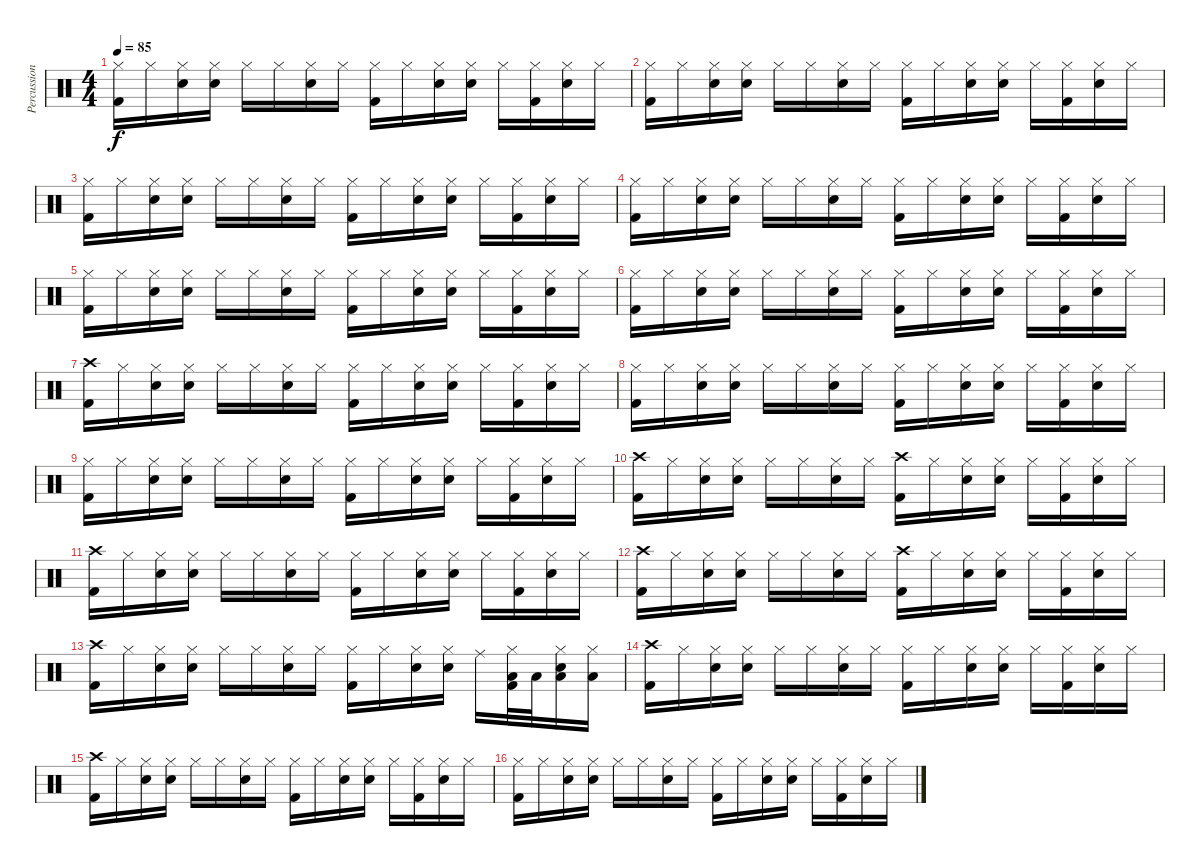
\track ("Percussion" "Percussion") {instrument percussion}
\staff {score}
\articulation defaults
\ts (4 4)
\tempo 85
\clef neutral
\ks c
("Hi-Hat (closed)" "Kick (hit) 2").16{dy f} "Hi-Hat (closed)".16 ("Hi-Hat (closed)" "Electric Snare (hit)").16 ("Hi-Hat (closed)" "Electric Snare (hit)").16 "Hi-Hat (closed)".16 "Hi-Hat (closed)".16 ("Hi-Hat (closed)" "Electric Snare (hit)").16 "Hi-Hat (closed)".16 ("Hi-Hat (closed)" "Kick (hit) 2").16 "Hi-Hat (closed)".16 ("Hi-Hat (closed)" "Electric Snare (hit)").16 ("Hi-Hat (closed)" "Electric Snare (hit)").16 "Hi-Hat (closed)".16 ("Hi-Hat (closed)" "Kick (hit) 2").16 ("Hi-Hat (closed)" "Electric Snare (hit)").16 "Hi-Hat (closed)".16 |
("Hi-Hat (closed)" "Kick (hit) 2").16 "Hi-Hat (closed)".16 ("Hi-Hat (closed)" "Electric Snare (hit)").16 ("Hi-Hat (closed)" "Electric Snare (hit)").16 "Hi-Hat (closed)".16 "Hi-Hat (closed)".16 ("Hi-Hat (closed)" "Electric Snare (hit)").16 "Hi-Hat (closed)".16 ("Hi-Hat (closed)" "Kick (hit) 2").16 "Hi-Hat (closed)".16 ("Hi-Hat (closed)" "Electric Snare (hit)").16 ("Hi-Hat (closed)" "Electric Snare (hit)").16 "Hi-Hat (closed)".16 ("Hi-Hat (closed)" "Kick (hit) 2").16 ("Hi-Hat (closed)" "Electric Snare (hit)").16 "Hi-Hat (closed)".16 |
("Hi-Hat (closed)" "Kick (hit) 2").16 "Hi-Hat (closed)".16 ("Hi-Hat (closed)" "Electric Snare (hit)").16 ("Hi-Hat (closed)" "Electric Snare (hit)").16 "Hi-Hat (closed)".16 "Hi-Hat (closed)".16 ("Hi-Hat (closed)" "Electric Snare (hit)").16 "Hi-Hat (closed)".16 ("Hi-Hat (closed)" "Kick (hit) 2").16 "Hi-Hat (closed)".16 ("Hi-Hat (closed)" "Electric Snare (hit)").16 ("Hi-Hat (closed)" "Electric Snare (hit)").16 "Hi-Hat (closed)".16 ("Hi-Hat (closed)" "Kick (hit) 2").16 ("Hi-Hat (closed)" "Electric Snare (hit)").16 "Hi-Hat (closed)".16 |
("Hi-Hat (closed)" "Kick (hit) 2").16 "Hi-Hat (closed)".16 ("Hi-Hat (closed)" "Electric Snare (hit)").16 ("Hi-Hat (closed)" "Electric Snare (hit)").16 "Hi-Hat (closed)".16 "Hi-Hat (closed)".16 ("Hi-Hat (closed)" "Electric Snare (hit)").16 "Hi-Hat (closed)".16 ("Hi-Hat (closed)" "Kick (hit) 2").16 "Hi-Hat (closed)".16 ("Hi-Hat (closed)" "Electric Snare (hit)").16 ("Hi-Hat (closed)" "Electric Snare (hit)").16 "Hi-Hat (closed)".16 ("Hi-Hat (closed)" "Kick (hit) 2").16 ("Hi-Hat (closed)" "Electric Snare (hit)").16 "Hi-Hat (closed)".16 |
("Hi-Hat (closed)" "Kick (hit) 2").16 "Hi-Hat (closed)".16 ("Hi-Hat (closed)" "Electric Snare (hit)").16 ("Hi-Hat (closed)" "Electric Snare (hit)").16 "Hi-Hat (closed)".16 "Hi-Hat (closed)".16 ("Hi-Hat (closed)" "Electric Snare (hit)").16 "Hi-Hat (closed)".16 ("Hi-Hat (closed)" "Kick (hit) 2").16 "Hi-Hat (closed)".16 ("Hi-Hat (closed)" "Electric Snare (hit)").16 ("Hi-Hat (closed)" "Electric Snare (hit)").16 "Hi-Hat (closed)".16 ("Hi-Hat (closed)" "Kick (hit) 2").16 ("Hi-Hat (closed)" "Electric Snare (hit)").16 "Hi-Hat (closed)".16 |
("Hi-Hat (closed)" "Kick (hit) 2").16 "Hi-Hat (closed)".16 ("Hi-Hat (closed)" "Electric Snare (hit)").16 ("Hi-Hat (closed)" "Electric Snare (hit)").16 "Hi-Hat (closed)".16 "Hi-Hat (closed)".16 ("Hi-Hat (closed)" "Electric Snare (hit)").16 "Hi-Hat (closed)".16 ("Hi-Hat (closed)" "Kick (hit) 2").16 "Hi-Hat (closed)".16 ("Hi-Hat (closed)" "Electric Snare (hit)").16 ("Hi-Hat (closed)" "Electric Snare (hit)").16 "Hi-Hat (closed)".16 ("Hi-Hat (closed)" "Kick (hit) 2").16 ("Hi-Hat (closed)" "Electric Snare (hit)").16 "Hi-Hat (closed)".16 |
("Crash high (hit)" "Kick (hit) 2").16 "Hi-Hat (closed)".16 ("Hi-Hat (closed)" "Electric Snare (hit)").16 ("Hi-Hat (closed)" "Electric Snare (hit)").16 "Hi-Hat (closed)".16 "Hi-Hat (closed)".16 ("Hi-Hat (closed)" "Electric Snare (hit)").16 "Hi-Hat (closed)".16 ("Hi-Hat (closed)" "Kick (hit) 2").16 "Hi-Hat (closed)".16 ("Hi-Hat (closed)" "Electric Snare (hit)").16 ("Hi-Hat (closed)" "Electric Snare (hit)").16 "Hi-Hat (closed)".16 ("Hi-Hat (closed)" "Kick (hit) 2").16 ("Hi-Hat (closed)" "Electric Snare (hit)").16 "Hi-Hat (closed)".16 |
("Hi-Hat (closed)" "Kick (hit) 2").16 "Hi-Hat (closed)".16 ("Hi-Hat (closed)" "Electric Snare (hit)").16 ("Hi-Hat (closed)" "Electric Snare (hit)").16 "Hi-Hat (closed)".16 "Hi-Hat (closed)".16 ("Hi-Hat (closed)" "Electric Snare (hit)").16 "Hi-Hat (closed)".16 ("Hi-Hat (closed)" "Kick (hit) 2").16 "Hi-Hat (closed)".16 ("Hi-Hat (closed)" "Electric Snare (hit)").16 ("Hi-Hat (closed)" "Electric Snare (hit)").16 "Hi-Hat (closed)".16 ("Hi-Hat (closed)" "Kick (hit) 2").16 ("Hi-Hat (closed)" "Electric Snare (hit)").16 "Hi-Hat (closed)".16 |
("Hi-Hat (closed)" "Kick (hit) 2").16 "Hi-Hat (closed)".16 ("Hi-Hat (closed)" "Electric Snare (hit)").16 ("Hi-Hat (closed)" "Electric Snare (hit)").16 "Hi-Hat (closed)".16 "Hi-Hat (closed)".16 ("Hi-Hat (closed)" "Electric Snare (hit)").16 "Hi-Hat (closed)".16 ("Hi-Hat (closed)" "Kick (hit) 2").16 "Hi-Hat (closed)".16 ("Hi-Hat (closed)" "Electric Snare (hit)").16 ("Hi-Hat (closed)" "Electric Snare (hit)").16 "Hi-Hat (closed)".16 ("Hi-Hat (closed)" "Kick (hit) 2").16 ("Hi-Hat (closed)" "Electric Snare (hit)").16 "Hi-Hat (closed)".16 |
("Crash high (hit)" "Kick (hit) 2").16 "Hi-Hat (closed)".16 ("Hi-Hat (closed)" "Electric Snare (hit)").16 ("Hi-Hat (closed)" "Electric Snare (hit)").16 "Hi-Hat (closed)".16 "Hi-Hat (closed)".16 ("Hi-Hat (closed)" "Electric Snare (hit)").16 "Hi-Hat (closed)".16 ("Crash high (hit)" "Kick (hit) 2").16 "Hi-Hat (closed)".16 ("Hi-Hat (closed)" "Electric Snare (hit)").16 ("Hi-Hat (closed)" "Electric Snare (hit)").16 "Hi-Hat (closed)".16 ("Hi-Hat (closed)" "Kick (hit) 2").16 ("Hi-Hat (closed)" "Electric Snare (hit)").16 "Hi-Hat (closed)".16 |
("Crash high (hit)" "Kick (hit) 2").16 "Hi-Hat (closed)".16 ("Hi-Hat (closed)" "Electric Snare (hit)").16 ("Hi-Hat (closed)" "Electric Snare (hit)").16 "Hi-Hat (closed)".16 "Hi-Hat (closed)".16 ("Hi-Hat (closed)" "Electric Snare (hit)").16 "Hi-Hat (closed)".16 ("Hi-Hat (closed)" "Kick (hit) 2").16 "Hi-Hat (closed)".16 ("Hi-Hat (closed)" "Electric Snare (hit)").16 ("Hi-Hat (closed)" "Electric Snare (hit)").16 "Hi-Hat (closed)".16 ("Hi-Hat (closed)" "Kick (hit) 2").16 ("Hi-Hat (closed)" "Electric Snare (hit)").16 "Hi-Hat (closed)".16 |
("Crash high (hit)" "Kick (hit) 2").16 "Hi-Hat (closed)".16 ("Hi-Hat (closed)" "Electric Snare (hit)").16 ("Hi-Hat (closed)" "Electric Snare (hit)").16 "Hi-Hat (closed)".16 "Hi-Hat (closed)".16 ("Hi-Hat (closed)" "Electric Snare (hit)").16 "Hi-Hat (closed)".16 ("Crash high (hit)" "Kick (hit) 2").16 "Hi-Hat (closed)".16 ("Hi-Hat (closed)" "Electric Snare (hit)").16 ("Hi-Hat (closed)" "Electric Snare (hit)").16 "Hi-Hat (closed)".16 ("Hi-Hat (closed)" "Kick (hit) 2").16 ("Hi-Hat (closed)" "Electric Snare (hit)").16 "Hi-Hat (closed)".16 |
("Crash high (hit)" "Kick (hit) 2").16 "Hi-Hat (closed)".16 ("Hi-Hat (closed)" "Electric Snare (hit)").16 ("Hi-Hat (closed)" "Electric Snare (hit)").16 "Hi-Hat (closed)".16 "Hi-Hat (closed)".16 ("Hi-Hat (closed)" "Electric Snare (hit)").16 "Hi-Hat (closed)".16 ("Hi-Hat (closed)" "Kick (hit) 2").16 "Hi-Hat (closed)".16 ("Hi-Hat (closed)" "Electric Snare (hit)").16 ("Hi-Hat (closed)" "Electric Snare (hit)").16 "Ride (middle)".16 ("Hi-Hat (closed)" "Kick (hit) 2" "Low Tom (hit)").32 "Low Tom (hit)".32 ("Hi-Hat (closed)" "Electric Snare (hit)" "Low Tom (hit)").16 ("Hi-Hat (closed)" "Low Tom (hit)").16 |
("Crash high (hit)" "Kick (hit) 2").16 "Hi-Hat (closed)".16 ("Hi-Hat (closed)" "Electric Snare (hit)").16 ("Hi-Hat (closed)" "Electric Snare (hit)").16 "Hi-Hat (closed)".16 "Hi-Hat (closed)".16 ("Hi-Hat (closed)" "Electric Snare (hit)").16 "Hi-Hat (closed)".16 ("Hi-Hat (closed)" "Kick (hit) 2").16 "Hi-Hat (closed)".16 ("Hi-Hat (closed)" "Electric Snare (hit)").16 ("Hi-Hat (closed)" "Electric Snare (hit)").16 "Hi-Hat (closed)".16 ("Hi-Hat (closed)" "Kick (hit) 2").16 ("Hi-Hat (closed)" "Electric Snare (hit)").16 "Hi-Hat (closed)".16 |
("Crash high (hit)" "Kick (hit) 2").16 "Hi-Hat (closed)".16 ("Hi-Hat (closed)" "Electric Snare (hit)").16 ("Hi-Hat (closed)" "Electric Snare (hit)").16 "Hi-Hat (closed)".16 "Hi-Hat (closed)".16 ("Hi-Hat (closed)" "Electric Snare (hit)").16 "Hi-Hat (closed)".16 ("Hi-Hat (closed)" "Kick (hit) 2").16 "Hi-Hat (closed)".16 ("Hi-Hat (closed)" "Electric Snare (hit)").16 ("Hi-Hat (closed)" "Electric Snare (hit)").16 "Hi-Hat (closed)".16 ("Hi-Hat (closed)" "Kick (hit) 2").16 ("Hi-Hat (closed)" "Electric Snare (hit)").16 "Hi-Hat (closed)".16 |
("Hi-Hat (closed)" "Kick (hit) 2").16 "Hi-Hat (closed)".16 ("Hi-Hat (closed)" "Electric Snare (hit)").16 ("Hi-Hat (closed)" "Electric Snare (hit)").16 "Hi-Hat (closed)".16 "Hi-Hat (closed)".16 ("Hi-Hat (closed)" "Electric Snare (hit)").16 "Hi-Hat (closed)".16 ("Hi-Hat (closed)" "Kick (hit) 2").16 "Hi-Hat (closed)".16 ("Hi-Hat (closed)" "Electric Snare (hit)").16 ("Hi-Hat (closed)" "Electric Snare (hit)").16 "Hi-Hat (closed)".16 ("Hi-Hat (closed)" "Kick (hit) 2").16 ("Hi-Hat (closed)" "Electric Snare (hit)").16 "Hi-Hat (closed)".16
